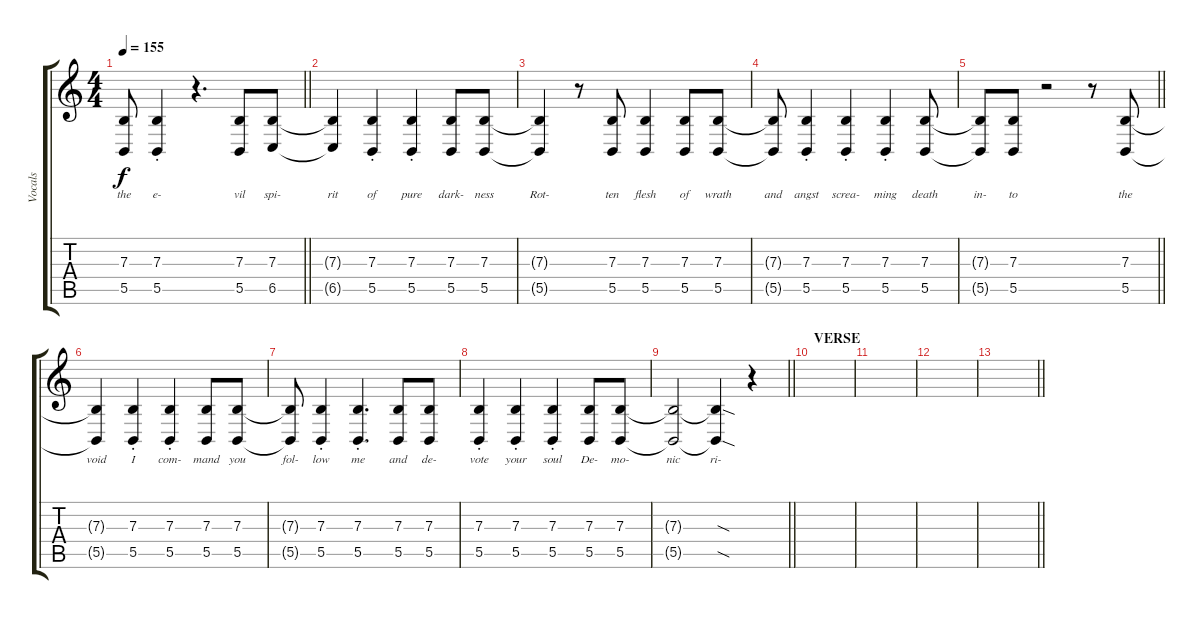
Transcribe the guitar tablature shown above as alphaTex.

\track ("Vocals" "Vocals") {instrument oboe}
\staff {score tabs}
\tuning (Db4 Ab3 E3 B2 Gb2 B1) {hide}
\ts (4 4)
\tempo 155
\clef g2
\barLineRight lightlight
\ks c
(7.3{t} 5.5{t}).8{lyrics (0 "the") lyrics (1 "") lyrics (2 "") lyrics (3 "") lyrics (4 "") dy f} (7.3{st} 5.5{st}).4{lyrics (0 "e-") lyrics (1 "") lyrics (2 "") lyrics (3 "") lyrics (4 "")} r.4{d} (7.3 5.5).8{lyrics (0 "vil") lyrics (1 "") lyrics (2 "") lyrics (3 "") lyrics (4 "")} (7.3 6.5).8{lyrics (0 "spi-") lyrics (1 "") lyrics (2 "") lyrics (3 "") lyrics (4 "")} |
(7.3{t} 6.5{t}).4{lyrics (0 "rit") lyrics (1 "") lyrics (2 "") lyrics (3 "") lyrics (4 "")} (7.3{st} 5.5{st}).4{lyrics (0 "of") lyrics (1 "") lyrics (2 "") lyrics (3 "") lyrics (4 "")} (7.3{st} 5.5{st}).4{lyrics (0 "pure") lyrics (1 "") lyrics (2 "") lyrics (3 "") lyrics (4 "")} (7.3 5.5).8{lyrics (0 "dark-") lyrics (1 "") lyrics (2 "") lyrics (3 "") lyrics (4 "")} (7.3 5.5).8{lyrics (0 "ness") lyrics (1 "") lyrics (2 "") lyrics (3 "") lyrics (4 "")} |
(7.3{t} 5.5{t}).4{lyrics (0 "Rot-") lyrics (1 "") lyrics (2 "") lyrics (3 "") lyrics (4 "")} r.8 (7.3 5.5).8{lyrics (0 "ten") lyrics (1 "") lyrics (2 "") lyrics (3 "") lyrics (4 "")} (7.3 5.5).4{lyrics (0 "flesh") lyrics (1 "") lyrics (2 "") lyrics (3 "") lyrics (4 "")} (7.3 5.5).8{lyrics (0 "of") lyrics (1 "") lyrics (2 "") lyrics (3 "") lyrics (4 "")} (7.3 5.5).8{lyrics (0 "wrath") lyrics (1 "") lyrics (2 "") lyrics (3 "") lyrics (4 "")} |
(7.3{t} 5.5{t}).8{lyrics (0 "and") lyrics (1 "") lyrics (2 "") lyrics (3 "") lyrics (4 "")} (7.3{st} 5.5{st}).4{lyrics (0 "angst") lyrics (1 "") lyrics (2 "") lyrics (3 "") lyrics (4 "")} (7.3{st} 5.5{st}).4{lyrics (0 "screa-") lyrics (1 "") lyrics (2 "") lyrics (3 "") lyrics (4 "")} (7.3{st} 5.5{st}).4{lyrics (0 "ming") lyrics (1 "") lyrics (2 "") lyrics (3 "") lyrics (4 "")} (7.3 5.5).8{lyrics (0 "death") lyrics (1 "") lyrics (2 "") lyrics (3 "") lyrics (4 "")} |
\barLineRight lightlight
(7.3{t} 5.5{t}).8{lyrics (0 "in-") lyrics (1 "") lyrics (2 "") lyrics (3 "") lyrics (4 "")} (7.3 5.5).8{lyrics (0 "to") lyrics (1 "") lyrics (2 "") lyrics (3 "") lyrics (4 "")} r.2 r.8 (7.3 5.5).8{lyrics (0 "the") lyrics (1 "") lyrics (2 "") lyrics (3 "") lyrics (4 "")} |
(7.3{t} 5.5{t}).4{lyrics (0 "void") lyrics (1 "") lyrics (2 "") lyrics (3 "") lyrics (4 "")} (7.3{st} 5.5{st}).4{lyrics (0 "I") lyrics (1 "") lyrics (2 "") lyrics (3 "") lyrics (4 "")} (7.3{st} 5.5{st}).4{lyrics (0 "com-") lyrics (1 "") lyrics (2 "") lyrics (3 "") lyrics (4 "")} (7.3 5.5).8{lyrics (0 "mand") lyrics (1 "") lyrics (2 "") lyrics (3 "") lyrics (4 "")} (7.3 5.5).8{lyrics (0 "you") lyrics (1 "") lyrics (2 "") lyrics (3 "") lyrics (4 "")} |
(7.3{t} 5.5{t}).8{lyrics (0 "fol-") lyrics (1 "") lyrics (2 "") lyrics (3 "") lyrics (4 "")} (7.3{st} 5.5{st}).4{lyrics (0 "low") lyrics (1 "") lyrics (2 "") lyrics (3 "") lyrics (4 "")} (7.3{st} 5.5{st}).4{d lyrics (0 "me") lyrics (1 "") lyrics (2 "") lyrics (3 "") lyrics (4 "")} (7.3 5.5).8{lyrics (0 "and") lyrics (1 "") lyrics (2 "") lyrics (3 "") lyrics (4 "")} (7.3 5.5).8{lyrics (0 "de-") lyrics (1 "") lyrics (2 "") lyrics (3 "") lyrics (4 "")} |
(7.3{st} 5.5{st}).4{lyrics (0 "vote") lyrics (1 "") lyrics (2 "") lyrics (3 "") lyrics (4 "")} (7.3{st} 5.5{st}).4{lyrics (0 "your") lyrics (1 "") lyrics (2 "") lyrics (3 "") lyrics (4 "")} (7.3{st} 5.5{st}).4{lyrics (0 "soul") lyrics (1 "") lyrics (2 "") lyrics (3 "") lyrics (4 "")} (7.3 5.5).8{lyrics (0 "De-") lyrics (1 "") lyrics (2 "") lyrics (3 "") lyrics (4 "")} (7.3 5.5).8{lyrics (0 "mo-") lyrics (1 "") lyrics (2 "") lyrics (3 "") lyrics (4 "")} |
\barLineRight lightlight
(7.3{t} 5.5{t}).2{lyrics (0 "nic") lyrics (1 "") lyrics (2 "") lyrics (3 "") lyrics (4 "")} (7.3{sod t} 5.5{sod t}).4{lyrics (0 "ri-") lyrics (1 "") lyrics (2 "") lyrics (3 "") lyrics (4 "")} r.4 |
\section ("" "VERSE")
|
|
|
\barLineRight lightlight
